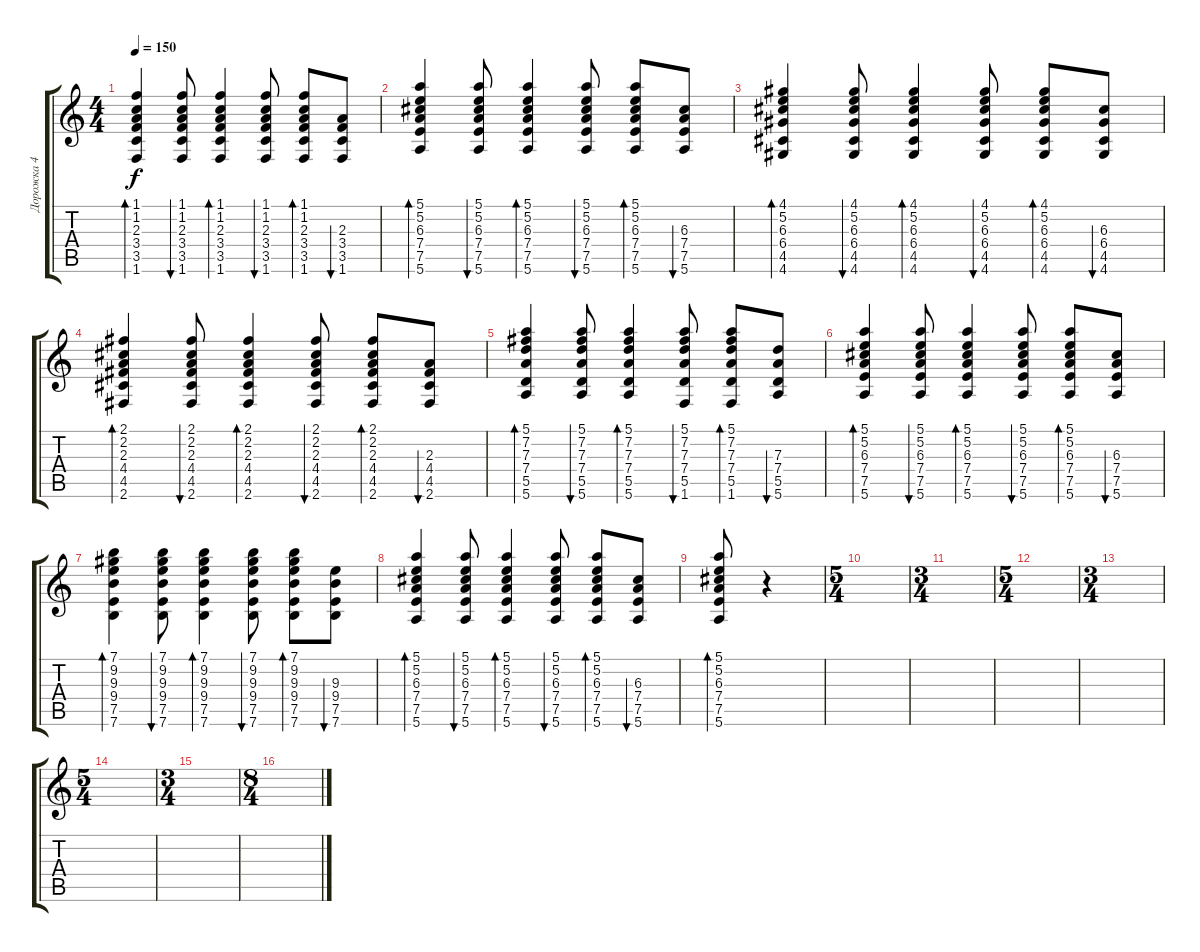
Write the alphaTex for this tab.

\track ("Дорожка 4" "Дорожка 4") {instrument acousticguitarsteel}
\staff {score tabs}
\tuning (E4 B3 G3 D3 A2 E2) {hide}
\ts (4 4)
\tempo 150
\clef g2
\ks c
(1.1 1.2 2.3 3.4 3.5 1.6).4{bd 30 dy f} (1.1 1.2 2.3 3.4 3.5 1.6).8{bu 30} (1.1 1.2 2.3 3.4 3.5 1.6).4{bd 30} (1.1 1.2 2.3 3.4 3.5 1.6).8{bu 30} (1.1 1.2 2.3 3.4 3.5 1.6).8{bd 30} (2.3 3.4 3.5 1.6).8{bu 30} |
(5.1 5.2 6.3 7.4 7.5 5.6).4{bd 30} (5.1 5.2 6.3 7.4 7.5 5.6).8{bu 30} (5.1 5.2 6.3 7.4 7.5 5.6).4{bd 30} (5.1 5.2 6.3 7.4 7.5 5.6).8{bu 30} (5.1 5.2 6.3 7.4 7.5 5.6).8{bd 30} (6.3 7.4 7.5 5.6).8{bu 30} |
(4.1 5.2 6.3 6.4 4.5 4.6).4{bd 30} (4.1 5.2 6.3 6.4 4.5 4.6).8{bu 30} (4.1 5.2 6.3 6.4 4.5 4.6).4{bd 30} (4.1 5.2 6.3 6.4 4.5 4.6).8{bu 30} (4.1 5.2 6.3 6.4 4.5 4.6).8{bd 30} (6.3 6.4 4.5 4.6).8{bu 30} |
(2.1 2.2 2.3 4.4 4.5 2.6).4{bd 30} (2.1 2.2 2.3 4.4 4.5 2.6).8{bu 30} (2.1 2.2 2.3 4.4 4.5 2.6).4{bd 30} (2.1 2.2 2.3 4.4 4.5 2.6).8{bu 30} (2.1 2.2 2.3 4.4 4.5 2.6).8{bd 30} (2.3 4.4 4.5 2.6).8{bu 30} |
(5.1 7.2 7.3 7.4 5.5 5.6).4{bd 30} (5.1 7.2 7.3 7.4 5.5 5.6).8{bu 30} (5.1 7.2 7.3 7.4 5.5 5.6).4{bd 30} (5.1 7.2 7.3 7.4 5.5 1.6).8{bu 30} (5.1 7.2 7.3 7.4 5.5 1.6).8{bd 30} (7.3 7.4 5.5 5.6).8{bu 30} |
(5.1 5.2 6.3 7.4 7.5 5.6).4{bd 30} (5.1 5.2 6.3 7.4 7.5 5.6).8{bu 30} (5.1 5.2 6.3 7.4 7.5 5.6).4{bd 30} (5.1 5.2 6.3 7.4 7.5 5.6).8{bu 30} (5.1 5.2 6.3 7.4 7.5 5.6).8{bd 30} (6.3 7.4 7.5 5.6).8{bu 30} |
(7.1 9.2 9.3 9.4 7.5 7.6).4{bd 30} (7.1 9.2 9.3 9.4 7.5 7.6).8{bu 30} (7.1 9.2 9.3 9.4 7.5 7.6).4{bd 30} (7.1 9.2 9.3 9.4 7.5 7.6).8{bu 30} (7.1 9.2 9.3 9.4 7.5 7.6).8{bd 30} (9.3 9.4 7.5 7.6).8{bu 30} |
(5.1 5.2 6.3 7.4 7.5 5.6).4{bd 30} (5.1 5.2 6.3 7.4 7.5 5.6).8{bu 30} (5.1 5.2 6.3 7.4 7.5 5.6).4{bd 30} (5.1 5.2 6.3 7.4 7.5 5.6).8{bu 30} (5.1 5.2 6.3 7.4 7.5 5.6).8{bd 30} (6.3 7.4 7.5 5.6).8{bu 30} |
(5.1 5.2 6.3 7.4 7.5 5.6).8{bd 30} r.4 |
\ts (5 4)
|
\ts (3 4)
|
\ts (5 4)
|
\ts (3 4)
|
\ts (5 4)
|
\ts (3 4)
|
\ts (8 4)
